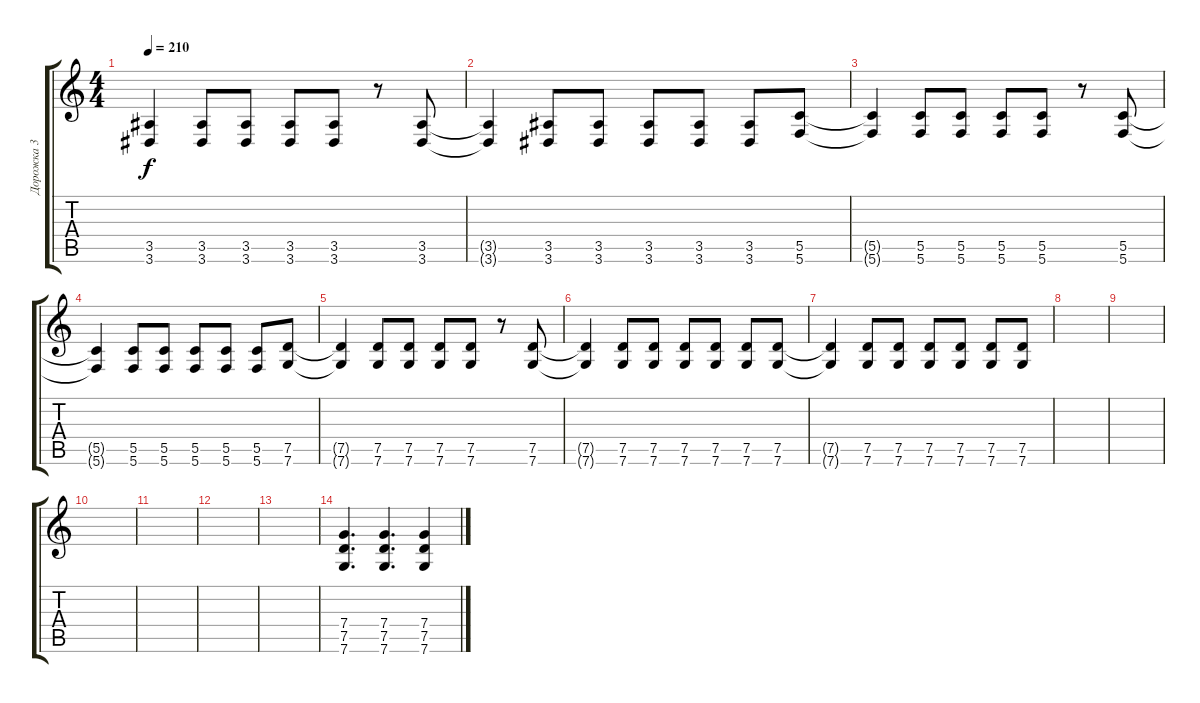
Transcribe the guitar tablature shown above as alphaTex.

\track ("Дорожка 3" "Дорожка 3") {instrument distortionguitar}
\staff {score tabs}
\tuning (D4 A3 F3 C3 G2 C2) {hide}
\ts (4 4)
\tempo 210
\clef g2
\ks c
(3.5{t} 3.6{t}).4{dy f} (3.5 3.6).8 (3.5 3.6).8 (3.5 3.6).8 (3.5 3.6).8 r.8 (3.5 3.6).8 |
(3.5{t} 3.6{t}).4 (3.5 3.6).8 (3.5 3.6).8 (3.5 3.6).8 (3.5 3.6).8 (3.5 3.6).8 (5.5 5.6).8 |
(5.5{t} 5.6{t}).4 (5.5 5.6).8 (5.5 5.6).8 (5.5 5.6).8 (5.5 5.6).8 r.8 (5.5 5.6).8 |
(5.5{t} 5.6{t}).4 (5.5 5.6).8 (5.5 5.6).8 (5.5 5.6).8 (5.5 5.6).8 (5.5 5.6).8 (7.5 7.6).8 |
(7.5{t} 7.6{t}).4 (7.5 7.6).8 (7.5 7.6).8 (7.5 7.6).8 (7.5 7.6).8 r.8 (7.5 7.6).8 |
(7.5{t} 7.6{t}).4 (7.5 7.6).8 (7.5 7.6).8 (7.5 7.6).8 (7.5 7.6).8 (7.5 7.6).8 (7.5 7.6).8 |
(7.5{t} 7.6{t}).4 (7.5 7.6).8 (7.5 7.6).8 (7.5 7.6).8 (7.5 7.6).8 (7.5 7.6).8 (7.5 7.6).8 |
|
|
|
|
|
|
(7.4 7.5 7.6).4{d} (7.4 7.5 7.6).4{d} (7.4 7.5 7.6).4
